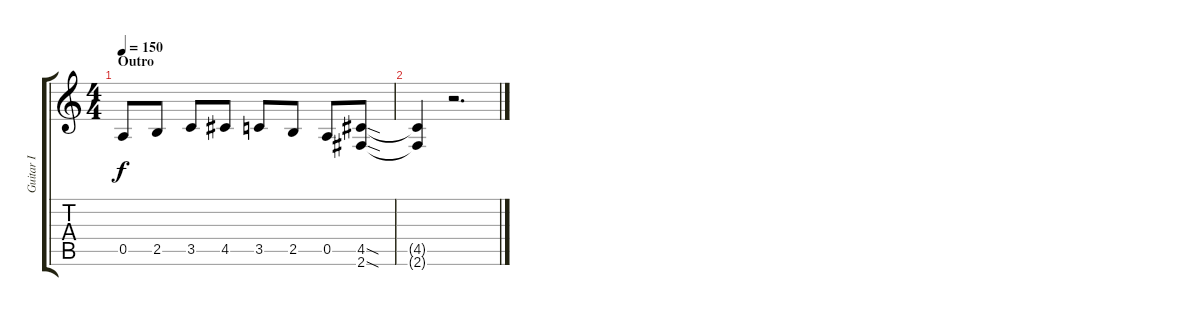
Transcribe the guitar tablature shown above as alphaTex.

\track ("Guitar I" "Guitar I") {instrument distortionguitar}
\staff {score tabs}
\tuning (E4 B3 G3 D3 A2 E2) {hide}
\ts (4 4)
\section ("" "Outro")
\tempo 150
\clef g2
\ks c
0.5.8{dy f} 2.5.8 3.5.8 4.5.8 3.5.8 2.5.8 0.5.8 (4.5{sod} 2.6{sod}).8 |
(4.5{t} 2.6{t}).4 r.2{d}
